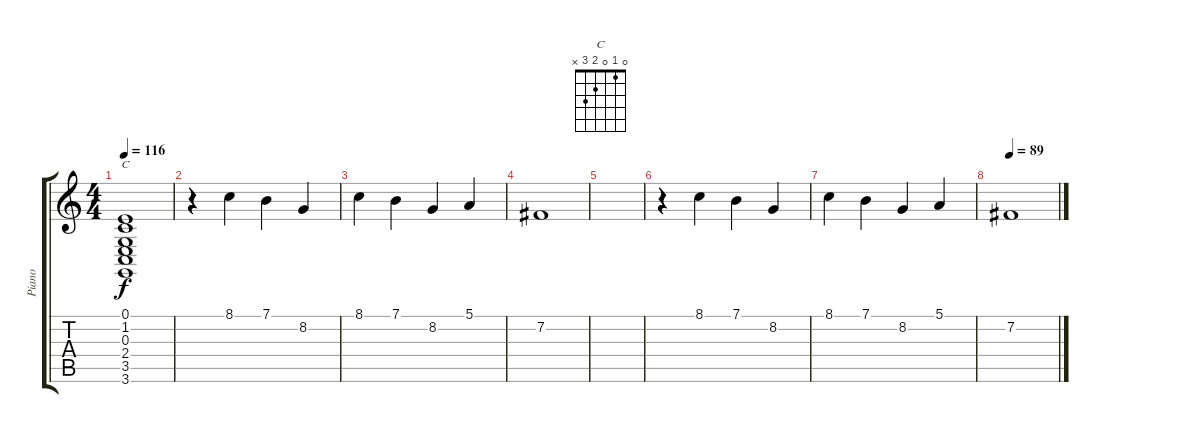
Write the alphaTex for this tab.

\track ("Piano" "Piano") {instrument brightacousticpiano}
\staff {score tabs}
\tuning (E4 B3 G3 D3 A2 E2) {hide}
\chord ("C" 0 1 0 2 3 x)
\ts (4 4)
\tempo 116
\clef g2
\ks c
(0.1 1.2 0.3 2.4 3.5 3.6).1{ch "C" dy f} |
r.4 8.1.4 7.1.4 8.2.4 |
8.1.4 7.1.4 8.2.4 5.1.4 |
7.2.1 |
|
r.4 8.1.4 7.1.4 8.2.4 |
8.1.4 7.1.4 8.2.4 5.1.4 |
\tempo 89
7.2.1
